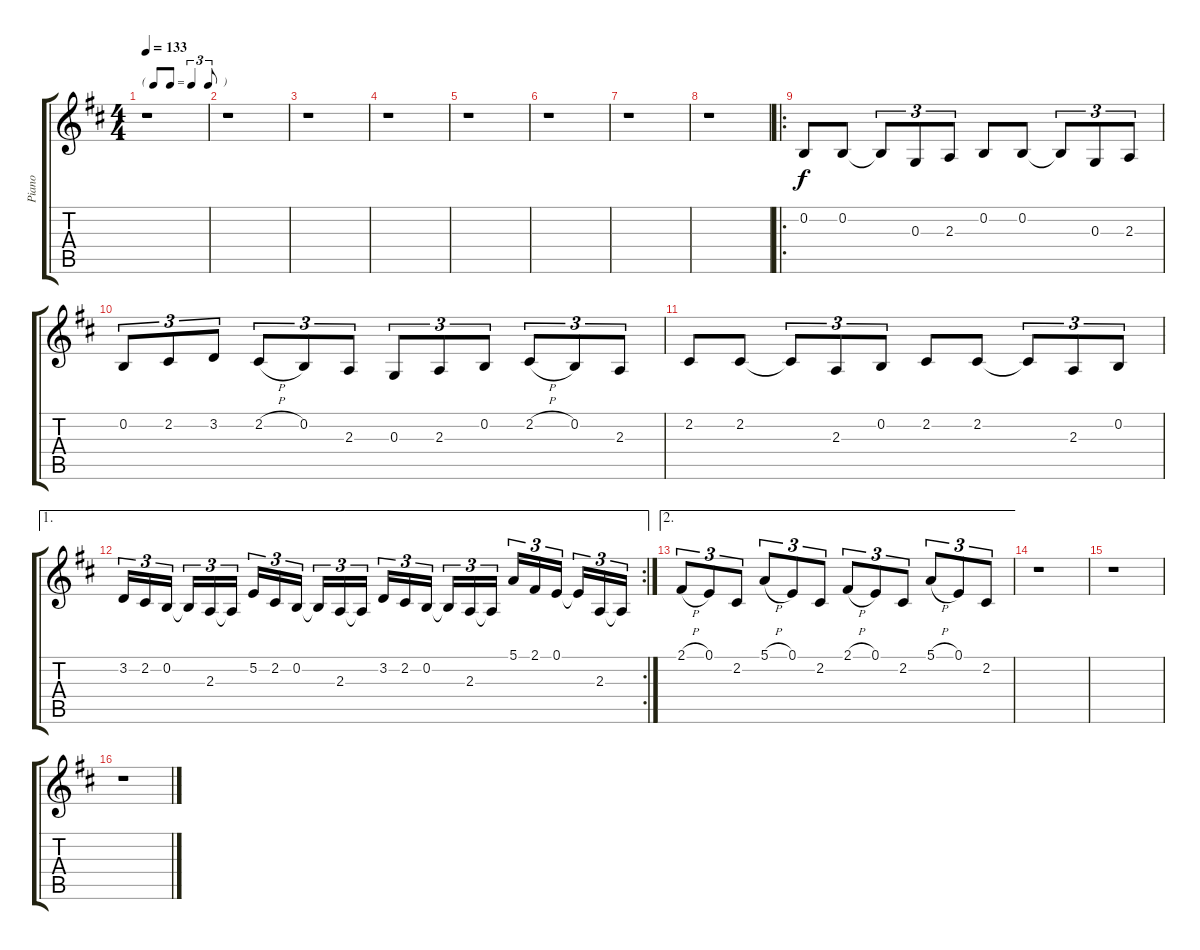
\track ("Piano" "Piano") {instrument brightacousticpiano}
\staff {score tabs}
\tuning (E4 B3 G3 D3 A2 E2) {hide}
\ts (4 4)
\tf triplet8th
\tempo 133
\clef g2
\ks d
r.1{dy f} |
r.1 |
r.1 |
r.1 |
r.1 |
r.1 |
r.1 |
r.1 |
\ro
0.2.8 0.2.8 0.2{t}.8{tu (3 2)} 0.3.8{tu (3 2)} 2.3.8{tu (3 2)} 0.2.8 0.2.8 0.2{t}.8{tu (3 2)} 0.3.8{tu (3 2)} 2.3.8{tu (3 2)} |
0.2.8{tu (3 2)} 2.2.8{tu (3 2)} 3.2.8{tu (3 2)} 2.2{h}.8{tu (3 2)} 0.2.8{tu (3 2)} 2.3.8{tu (3 2)} 0.3.8{tu (3 2)} 2.3.8{tu (3 2)} 0.2.8{tu (3 2)} 2.2{h}.8{tu (3 2)} 0.2.8{tu (3 2)} 2.3.8{tu (3 2)} |
2.2.8 2.2.8 2.2{t}.8{tu (3 2)} 2.3.8{tu (3 2)} 0.2.8{tu (3 2)} 2.2.8 2.2.8 2.2{t}.8{tu (3 2)} 2.3.8{tu (3 2)} 0.2.8{tu (3 2)} |
\ae 1
\rc 2
3.2.16{tu (3 2)} 2.2.16{tu (3 2)} 0.2.16{tu (3 2) beam splitsecondary} 0.2{t}.16{tu (3 2)} 2.3.16{tu (3 2)} 2.3{t}.16{tu (3 2)} 5.2.16{tu (3 2)} 2.2.16{tu (3 2)} 0.2.16{tu (3 2) beam splitsecondary} 0.2{t}.16{tu (3 2)} 2.3.16{tu (3 2)} 2.3{t}.16{tu (3 2)} 3.2.16{tu (3 2)} 2.2.16{tu (3 2)} 0.2.16{tu (3 2) beam splitsecondary} 0.2{t}.16{tu (3 2)} 2.3.16{tu (3 2)} 2.3{t}.16{tu (3 2)} 5.1.16{tu (3 2)} 2.1.16{tu (3 2)} 0.1.16{tu (3 2) beam splitsecondary} 0.1{t}.16{tu (3 2)} 2.3.16{tu (3 2)} 2.3{t}.16{tu (3 2)} |
\ae 2
2.1{h}.8{tu (3 2)} 0.1.8{tu (3 2)} 2.2.8{tu (3 2)} 5.1{h}.8{tu (3 2)} 0.1.8{tu (3 2)} 2.2.8{tu (3 2)} 2.1{h}.8{tu (3 2)} 0.1.8{tu (3 2)} 2.2.8{tu (3 2)} 5.1{h}.8{tu (3 2)} 0.1.8{tu (3 2)} 2.2.8{tu (3 2)} |
r.1 |
r.1 |
r.1
